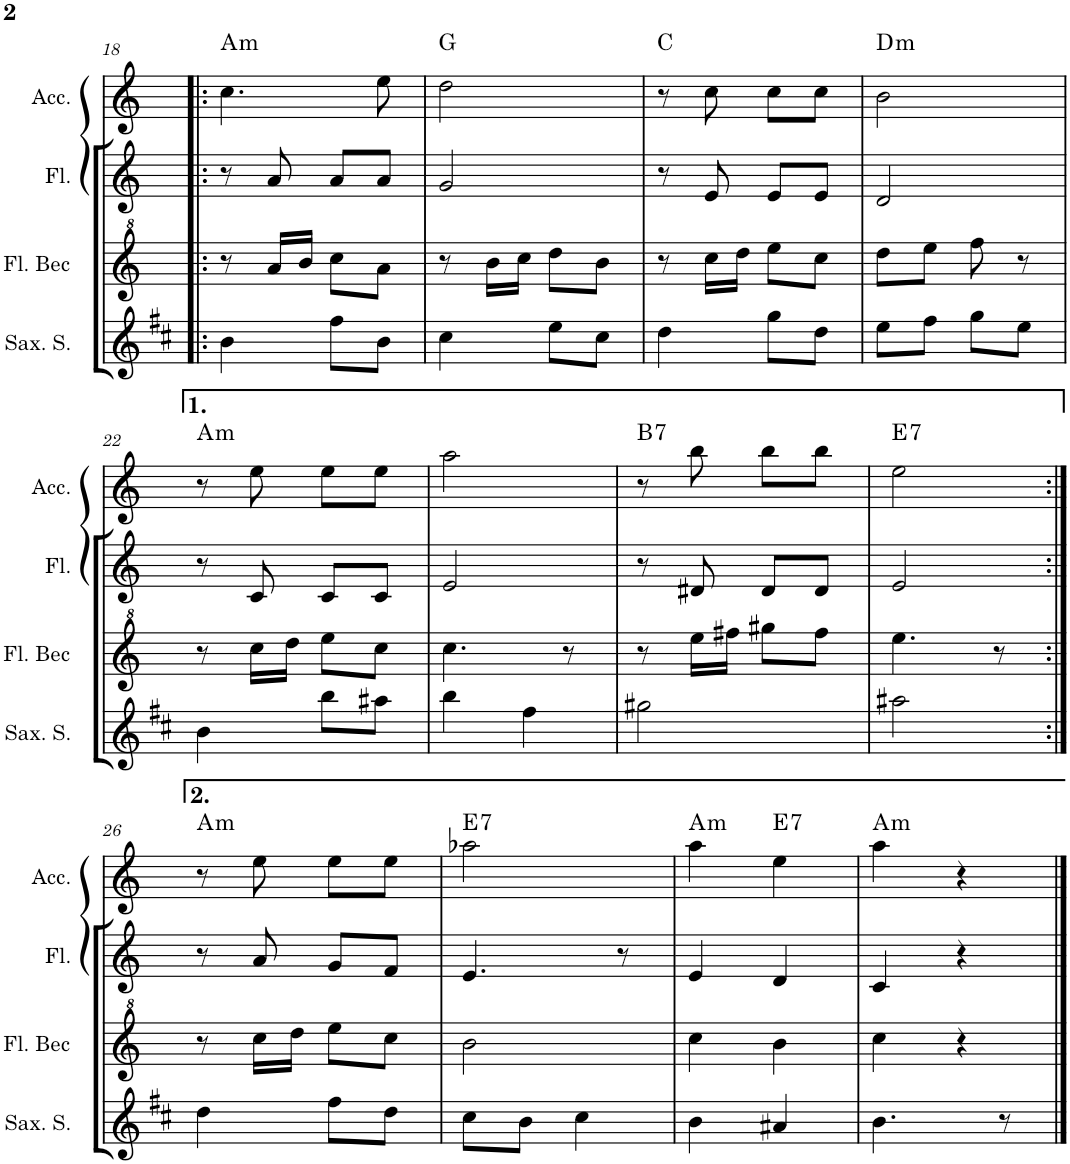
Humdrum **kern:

**kern	**kern	**kern	**kern	**harte
*part4	*part3	*part2	*part1	*part1
*staff4	*staff3	*staff2	*staff1	*
*I"Saxophone soprano	*I"Flûte à bec	*I"Flûte	*I"Accordéon	*
*I'Sax. S.	*I'Fl. Bec	*I'Fl.	*I'Acc.	*
!!LO:PB:g=z
*clefG2	*clefG^2	*clefG2	*clefG2	*
*Trd1c2	*	*	*	*
*k[f#c#]	*k[]	*k[]	*k[]	*
*M2/4	*M2/4	*M2/4	*M2/4	*
=18!|:	=18!|:	=18!|:	=18!|:	=18!|:
!	!	!	!	!LO:H:kt=m
4b\	8r	8r	4.cc\	A:min
.	16aa/LL	8a/	.	.
.	16bb/JJ	.	.	.
8ff#\L	8ccc\L	8a/L	.	.
8b\J	8aa\J	8a/J	8ee\	.
=19	=19	=19	=19	=19
4cc#\	8r	2g/	2dd\	G:maj
.	16bb\LL	.	.	.
.	16ccc\JJ	.	.	.
8ee\L	8ddd\L	.	.	.
8cc#\J	8bb\J	.	.	.
=20	=20	=20	=20	=20
4dd\	8r	8r	8r	C:maj
.	16ccc\LL	8e/	8cc\	.
.	16ddd\JJ	.	.	.
8gg\L	8eee\L	8e/L	8cc\L	.
8dd\J	8ccc\J	8e/J	8cc\J	.
=21	=21	=21	=21	=21
!	!	!	!	!LO:H:kt=m
8ee\L	8ddd\L	2d/	2b\	D:min
8ff#\J	8eee\J	.	.	.
8gg\L	8fff\	.	.	.
8ee\J	8r	.	.	.
!!LO:LB:g=z
=22	=22	=22	=22	=22
!	!	!	!	!LO:H:kt=m
4b\	8r	8r	8r	A:min
.	16ccc\LL	8c/	8ee\	.
.	16ddd\JJ	.	.	.
8bb\L	8eee\L	8c/L	8ee\L	.
8aa#X\J	8ccc\J	8c/J	8ee\J	.
=23	=23	=23	=23	=23
4bb\	4.ccc\	2e/	2aa\	.
4ff#\	.	.	.	.
.	8r	.	.	.
=24	=24	=24	=24	=24
!	!	!	!	!LO:H:kt=7
2gg#X\	8r	8r	8r	B:7
.	16eee\LL	8d#X/	8bb\	.
.	16fff#X\JJ	.	.	.
.	8ggg#X\L	8d#/L	8bb\L	.
.	8fff#\J	8d#/J	8bb\J	.
=25	=25	=25	=25	=25
!	!	!	!	!LO:H:kt=7
2aa#X\	4.eee\	2e/	2ee\	E:7
.	8r	.	.	.
!!LO:LB:g=z
=26:|!	=26:|!	=26:|!	=26:|!	=26:|!
!	!	!	!	!LO:H:kt=m
4dd\	8r	8r	8r	A:min
.	16ccc\LL	8a/	8ee\	.
.	16ddd\JJ	.	.	.
8ff#\L	8eee\L	8g/L	8ee\L	.
8dd\J	8ccc\J	8f/J	8ee\J	.
=27	=27	=27	=27	=27
!	!	!	!	!LO:H:kt=7
8cc#\L	2bb\	4.e/	2aa-X\	E:7
8b\J	.	.	.	.
4cc#\	.	.	.	.
.	.	8r	.	.
=28	=28	=28	=28	=28
!	!	!	!	!LO:H:kt=m
4b\	4ccc\	4e/	4aa\	A:min
!	!	!	!	!LO:H:kt=7
4a#X/	4bb\	4d/	4ee\	E:7
=29	=29	=29	=29	=29
!	!	!	!	!LO:H:kt=m
4.b\	4ccc\	4c/	4aa\	A:min
.	4r	4r	4r	.
8r	.	.	.	.
==	==	==	==	==
*-	*-	*-	*-	*-
